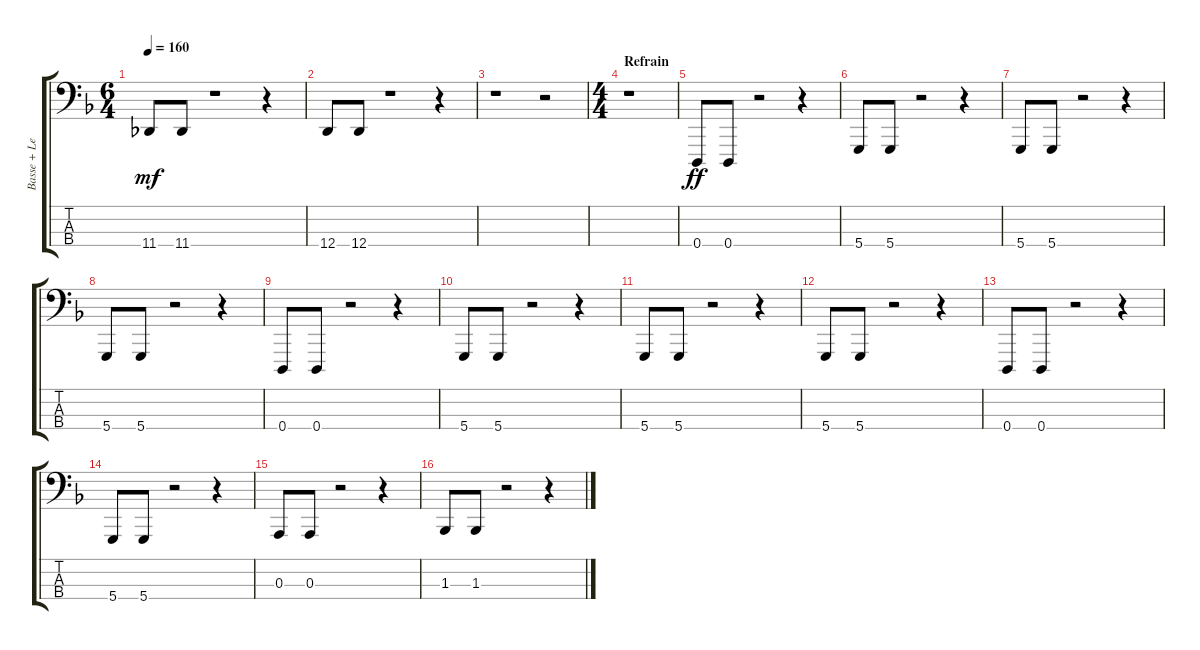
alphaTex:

\track ("Basse + Lead" "Basse + Le") {instrument lead8bassandlead}
\staff {score tabs}
\tuning (G2 D2 A1 D1) {hide}
\ts (6 4)
\tempo 160
\clef f4
\ks f
11.4.8{dy mf} 11.4.8 r.1 r.4 |
12.4.8 12.4.8 r.1 r.4 |
r.1 r.2 |
\ts (4 4)
\section ("" "Refrain")
r.1 |
0.4.8{dy ff} 0.4.8 r.2 r.4 |
5.4.8 5.4.8 r.2 r.4 |
5.4.8 5.4.8 r.2 r.4 |
5.4.8 5.4.8 r.2 r.4 |
0.4.8 0.4.8 r.2 r.4 |
5.4.8 5.4.8 r.2 r.4 |
5.4.8 5.4.8 r.2 r.4 |
5.4.8 5.4.8 r.2 r.4 |
0.4.8 0.4.8 r.2 r.4 |
5.4.8 5.4.8 r.2 r.4 |
0.3.8 0.3.8 r.2 r.4 |
1.3.8 1.3.8 r.2 r.4
